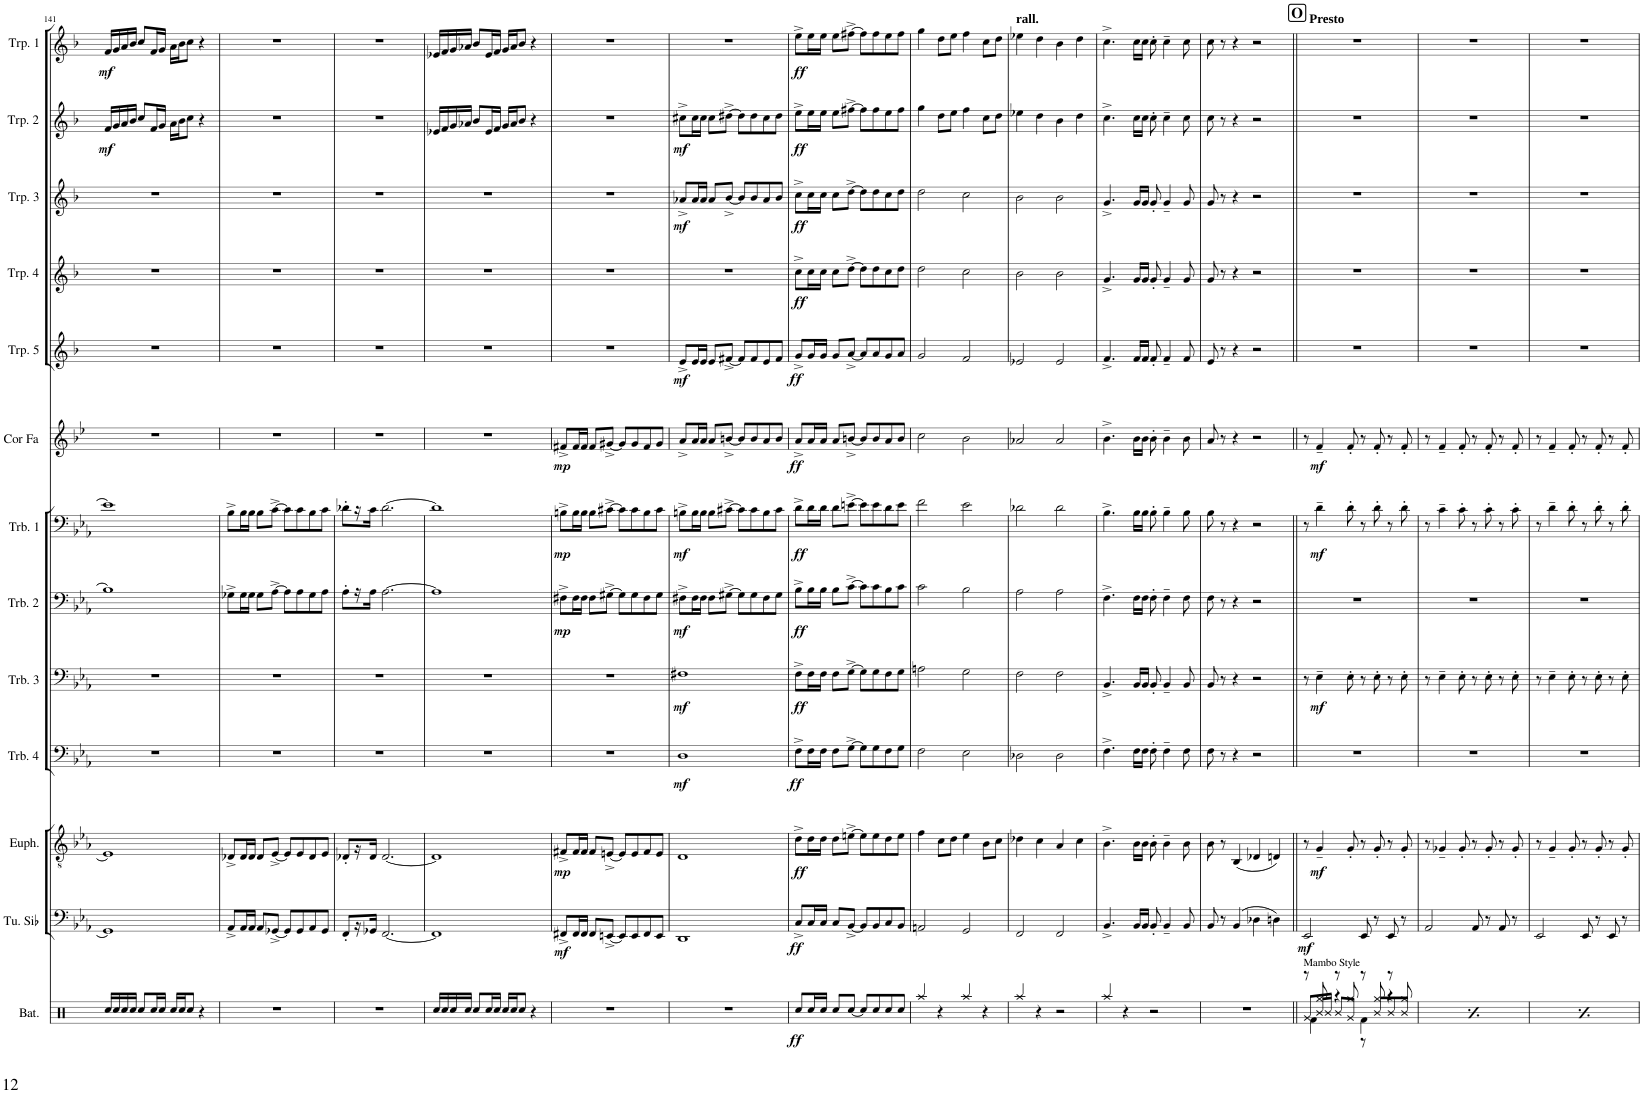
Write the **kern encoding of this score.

**kern	**dynam	**kern	**dynam	**kern	**dynam	**kern	**dynam	**kern	**dynam	**kern	**dynam	**kern	**dynam	**kern	**dynam	**kern	**dynam	**kern	**dynam	**kern	**dynam	**kern	**dynam	**kern	**dynam
*part13	*part13	*part12	*part12	*part11	*part11	*part10	*part10	*part9	*part9	*part8	*part8	*part7	*part7	*part6	*part6	*part5	*part5	*part4	*part4	*part3	*part3	*part2	*part2	*part1	*part1
*staff13	*staff13	*staff12	*staff12	*staff11	*staff11	*staff10	*staff10	*staff9	*staff9	*staff8	*staff8	*staff7	*staff7	*staff6	*staff6	*staff5	*staff5	*staff4	*staff4	*staff3	*staff3	*staff2	*staff2	*staff1	*staff1
*I"Batterie	*	*I"Tuba en Sib	*	*I"Euphonium	*	*I"Trombone 4	*	*I"Trombone 3	*	*I"Trombone 2	*	*I"Trombone 1	*	*I"Cor en Fa	*	*I"Trompette 5	*	*I"Trompette 4	*	*I"Trompette 3	*	*I"Trompette 2	*	*I"Trompette 1	*
*I'Bat.	*	*I'Tu. Sib	*	*I'Euph.	*	*I'Trb. 4	*	*I'Trb. 3	*	*I'Trb. 2	*	*I'Trb. 1	*	*I'Cor Fa	*	*I'Trp. 5	*	*I'Trp. 4	*	*I'Trp. 3	*	*I'Trp. 2	*	*I'Trp. 1	*
!!LO:PB:g=z
*clefX	*	*clefF4	*	*clefGv2	*	*clefF4	*	*clefF4	*	*clefF4	*	*clefF4	*	*clefG2	*	*clefG2	*	*clefG2	*	*clefG2	*	*clefG2	*	*clefG2	*
*	*	*	*	*	*	*	*	*	*	*	*	*	*	*Trd4c7	*	*Trd1c2	*	*Trd1c2	*	*Trd1c2	*	*Trd1c2	*	*Trd1c2	*
*k[]	*	*k[b-e-a-]	*	*k[b-e-a-]	*	*k[b-e-a-]	*	*k[b-e-a-]	*	*k[b-e-a-]	*	*k[b-e-a-]	*	*k[b-e-]	*	*k[b-]	*	*k[b-]	*	*k[b-]	*	*k[b-]	*	*k[b-]	*
*M4/4	*	*M4/4	*	*M4/4	*	*M4/4	*	*M4/4	*	*M4/4	*	*M4/4	*	*M4/4	*	*M4/4	*	*M4/4	*	*M4/4	*	*M4/4	*	*M4/4	*
=141	=141	=141	=141	=141	=141	=141	=141	=141	=141	=141	=141	=141	=141	=141	=141	=141	=141	=141	=141	=141	=141	=141	=141	=141	=141
!	!	!	!	!	!	!	!	!	!	!	!	!	!	!	!	!	!	!	!	!	!	!	!LO:DY:b	!	!LO:DY:b
16Rcc/LL	.	1GG]	.	1E-]	.	1r	.	1r	.	1B-]	.	1e-]	.	1r	.	1r	.	1r	.	1r	.	16f/LL	mf	16f/LL	mf
16Rcc/	.	.	.	.	.	.	.	.	.	.	.	.	.	.	.	.	.	.	.	.	.	16g/	.	16g/	.
16Rcc/	.	.	.	.	.	.	.	.	.	.	.	.	.	.	.	.	.	.	.	.	.	16a/	.	16a/	.
16Rcc/JJ	.	.	.	.	.	.	.	.	.	.	.	.	.	.	.	.	.	.	.	.	.	16b-/JJ	.	16b-/JJ	.
8Rcc/L	.	.	.	.	.	.	.	.	.	.	.	.	.	.	.	.	.	.	.	.	.	8cc/L	.	8cc/L	.
16Rcc/L	.	.	.	.	.	.	.	.	.	.	.	.	.	.	.	.	.	.	.	.	.	16f/L	.	16f/L	.
16Rcc/JJ	.	.	.	.	.	.	.	.	.	.	.	.	.	.	.	.	.	.	.	.	.	16g/JJ	.	16g/JJ	.
16Rcc/LL	.	.	.	.	.	.	.	.	.	.	.	.	.	.	.	.	.	.	.	.	.	16a\LL	.	16a\LL	.
16Rcc/J	.	.	.	.	.	.	.	.	.	.	.	.	.	.	.	.	.	.	.	.	.	16b-\J	.	16b-\J	.
8Rcc/J	.	.	.	.	.	.	.	.	.	.	.	.	.	.	.	.	.	.	.	.	.	8cc\J	.	8cc\J	.
4r	.	.	.	.	.	.	.	.	.	.	.	.	.	.	.	.	.	.	.	.	.	4r	.	4r	.
=142	=142	=142	=142	=142	=142	=142	=142	=142	=142	=142	=142	=142	=142	=142	=142	=142	=142	=142	=142	=142	=142	=142	=142	=142	=142
1r	.	8AA-^/L	.	8D-X^/L	.	1r	.	1r	.	8G-X^\L	.	8B-^\L	.	1r	.	1r	.	1r	.	1r	.	1r	.	1r	.
.	.	16AA-/L	.	16D-/L	.	.	.	.	.	16G-\L	.	16B-\L	.	.	.	.	.	.	.	.	.	.	.	.	.
.	.	16AA-/JJ	.	16D-/JJ	.	.	.	.	.	16G-\JJ	.	16B-\JJ	.	.	.	.	.	.	.	.	.	.	.	.	.
.	.	8AA-/L	.	8D-/L	.	.	.	.	.	8G-\L	.	8B-\L	.	.	.	.	.	.	.	.	.	.	.	.	.
.	.	[8GG-X^/J	.	[8E-^/J	.	.	.	.	.	[8A-^\J	.	[8c^\J	.	.	.	.	.	.	.	.	.	.	.	.	.
.	.	8GG-/L]	.	8E-/L]	.	.	.	.	.	8A-\L]	.	8c\L]	.	.	.	.	.	.	.	.	.	.	.	.	.
.	.	8GG-/	.	8E-/	.	.	.	.	.	8A-\	.	8c\	.	.	.	.	.	.	.	.	.	.	.	.	.
.	.	8AA-/	.	8D-/	.	.	.	.	.	8G-\	.	8B-\	.	.	.	.	.	.	.	.	.	.	.	.	.
.	.	8GG-/J	.	8E-/J	.	.	.	.	.	8A-\J	.	8c\J	.	.	.	.	.	.	.	.	.	.	.	.	.
=143	=143	=143	=143	=143	=143	=143	=143	=143	=143	=143	=143	=143	=143	=143	=143	=143	=143	=143	=143	=143	=143	=143	=143	=143	=143
1r	.	8FF'/L	.	8D-X'/L	.	1r	.	1r	.	8A-'\L	.	8d-X'\L	.	1r	.	1r	.	1r	.	1r	.	1r	.	1r	.
.	.	16r	.	16r	.	.	.	.	.	16r	.	16r	.	.	.	.	.	.	.	.	.	.	.	.	.
.	.	16GG-X/JJ	.	16D-/JJ	.	.	.	.	.	16A-\JJ	.	16c\JJ	.	.	.	.	.	.	.	.	.	.	.	.	.
.	.	[2.FF/	.	[2.D-/	.	.	.	.	.	[2.A-\	.	[2.d-\	.	.	.	.	.	.	.	.	.	.	.	.	.
=144	=144	=144	=144	=144	=144	=144	=144	=144	=144	=144	=144	=144	=144	=144	=144	=144	=144	=144	=144	=144	=144	=144	=144	=144	=144
16Rcc/LL	.	1FF]	.	1D-]	.	1r	.	1r	.	1A-]	.	1d-]	.	1r	.	1r	.	1r	.	1r	.	16e-X/LL	.	16e-X/LL	.
16Rcc/	.	.	.	.	.	.	.	.	.	.	.	.	.	.	.	.	.	.	.	.	.	16f/	.	16f/	.
16Rcc/	.	.	.	.	.	.	.	.	.	.	.	.	.	.	.	.	.	.	.	.	.	16g/	.	16g/	.
16Rcc/JJ	.	.	.	.	.	.	.	.	.	.	.	.	.	.	.	.	.	.	.	.	.	16a-X/JJ	.	16a-X/JJ	.
8Rcc/L	.	.	.	.	.	.	.	.	.	.	.	.	.	.	.	.	.	.	.	.	.	8b-/L	.	8b-/L	.
16Rcc/L	.	.	.	.	.	.	.	.	.	.	.	.	.	.	.	.	.	.	.	.	.	16e-/L	.	16e-/L	.
16Rcc/JJ	.	.	.	.	.	.	.	.	.	.	.	.	.	.	.	.	.	.	.	.	.	16f/JJ	.	16f/JJ	.
16Rcc/LL	.	.	.	.	.	.	.	.	.	.	.	.	.	.	.	.	.	.	.	.	.	16g/LL	.	16g/LL	.
16Rcc/J	.	.	.	.	.	.	.	.	.	.	.	.	.	.	.	.	.	.	.	.	.	16a-/J	.	16a-/J	.
8Rcc/J	.	.	.	.	.	.	.	.	.	.	.	.	.	.	.	.	.	.	.	.	.	8b-/J	.	8b-/J	.
4r	.	.	.	.	.	.	.	.	.	.	.	.	.	.	.	.	.	.	.	.	.	4r	.	4r	.
=145	=145	=145	=145	=145	=145	=145	=145	=145	=145	=145	=145	=145	=145	=145	=145	=145	=145	=145	=145	=145	=145	=145	=145	=145	=145
!	!	!	!LO:DY:b	!	!LO:DY:b	!	!	!	!	!	!LO:DY:b	!	!LO:DY:b	!	!LO:DY:b	!	!	!	!	!	!	!	!	!	!
1r	.	8FF#X^/L	mf	8F#X^/L	mp	1r	.	1r	.	8F#X^\L	mp	8Bn^\L	mp	8f#X^/L	mp	1r	.	1r	.	1r	.	1r	.	1r	.
.	.	16FF#/L	.	16F#/L	.	.	.	.	.	16F#\L	.	16B\L	.	16f#/L	.	.	.	.	.	.	.	.	.	.	.
.	.	16FF#/JJ	.	16F#/JJ	.	.	.	.	.	16F#\JJ	.	16B\JJ	.	16f#/JJ	.	.	.	.	.	.	.	.	.	.	.
.	.	8FF#/L	.	8F#/L	.	.	.	.	.	8F#\L	.	8B\L	.	8f#/L	.	.	.	.	.	.	.	.	.	.	.
.	.	[8EEn^/J	.	[8En^/J	.	.	.	.	.	[8G#X^\J	.	[8c#X^\J	.	[8g#X^/J	.	.	.	.	.	.	.	.	.	.	.
.	.	8EE/L]	.	8E/L]	.	.	.	.	.	8G#\L]	.	8c#\L]	.	8g#/L]	.	.	.	.	.	.	.	.	.	.	.
.	.	8EE/	.	8E/	.	.	.	.	.	8G#\	.	8c#\	.	8g#/	.	.	.	.	.	.	.	.	.	.	.
.	.	8FF#/	.	8F#/	.	.	.	.	.	8F#\	.	8B\	.	8f#/	.	.	.	.	.	.	.	.	.	.	.
.	.	8EE/J	.	8E/J	.	.	.	.	.	8G#\J	.	8c#\J	.	8g#/J	.	.	.	.	.	.	.	.	.	.	.
=146	=146	=146	=146	=146	=146	=146	=146	=146	=146	=146	=146	=146	=146	=146	=146	=146	=146	=146	=146	=146	=146	=146	=146	=146	=146
!	!	!	!	!	!	!	!LO:DY:b	!	!LO:DY:b	!	!LO:DY:b	!	!LO:DY:b	!	!	!	!LO:DY:b	!	!	!	!LO:DY:b	!	!LO:DY:b	!	!
1r	.	1DD	.	1D	.	1D	mf	1F#X	mf	8F#X^\L	mf	8Bn^\L	mf	8a^/L	.	8e^/L	mf	1r	.	8a-X^/L	mf	8cc#X^\L	mf	1r	.
.	.	.	.	.	.	.	.	.	.	16F#\L	.	16B\L	.	16a/L	.	16e/L	.	.	.	16a-/L	.	16cc#\L	.	.	.
.	.	.	.	.	.	.	.	.	.	16F#\JJ	.	16B\JJ	.	16a/JJ	.	16e/JJ	.	.	.	16a-/JJ	.	16cc#\JJ	.	.	.
.	.	.	.	.	.	.	.	.	.	8F#\L	.	8B\L	.	8a/L	.	8e/L	.	.	.	8a-/L	.	8cc#\L	.	.	.
.	.	.	.	.	.	.	.	.	.	[8G#X^\J	.	[8c#X^\J	.	[8bn^/J	.	[8f#X^/J	.	.	.	[8b-^/J	.	[8dd#X^\J	.	.	.
.	.	.	.	.	.	.	.	.	.	8G#\L]	.	8c#\L]	.	8b/L]	.	8f#/L]	.	.	.	8b-/L]	.	8dd#\L]	.	.	.
.	.	.	.	.	.	.	.	.	.	8G#\	.	8c#\	.	8b/	.	8f#/	.	.	.	8b-/	.	8dd#\	.	.	.
.	.	.	.	.	.	.	.	.	.	8F#\	.	8B\	.	8a/	.	8e/	.	.	.	8a-/	.	8cc#\	.	.	.
.	.	.	.	.	.	.	.	.	.	8G#\J	.	8c#\J	.	8b/J	.	8f#/J	.	.	.	8b-/J	.	8dd#\J	.	.	.
=147	=147	=147	=147	=147	=147	=147	=147	=147	=147	=147	=147	=147	=147	=147	=147	=147	=147	=147	=147	=147	=147	=147	=147	=147	=147
!	!LO:DY:b	!	!LO:DY:b	!	!LO:DY:b	!	!LO:DY:b	!	!LO:DY:b	!	!LO:DY:b	!	!LO:DY:b	!	!LO:DY:b	!	!LO:DY:b	!	!LO:DY:b	!	!LO:DY:b	!	!LO:DY:b	!	!LO:DY:b
8Rcc/L	ff	8C^/L	ff	8d^\L	ff	8F^\L	ff	8F^\L	ff	8B-^\L	ff	8d^\L	ff	8a^/L	ff	8g^/L	ff	8cc^\L	ff	8cc^\L	ff	8ee^\L	ff	8ee^\L	ff
16Rcc/L	.	16C/L	.	16d\L	.	16F\L	.	16F\L	.	16B-\L	.	16d\L	.	16a/L	.	16g/L	.	16cc\L	.	16cc\L	.	16ee\L	.	16ee\L	.
16Rcc/JJ	.	16C/JJ	.	16d\JJ	.	16F\JJ	.	16F\JJ	.	16B-\JJ	.	16d\JJ	.	16a/JJ	.	16g/JJ	.	16cc\JJ	.	16cc\JJ	.	16ee\JJ	.	16ee\JJ	.
8Rcc/L	.	8C/L	.	8d\L	.	8F\L	.	8F\L	.	8B-\L	.	8d\L	.	8a/L	.	8g/L	.	8cc\L	.	8cc\L	.	8ee\L	.	8ee\L	.
[8Rcc/J	.	[8BB-^/J	.	[8en^\J	.	[8G^\J	.	[8G^\J	.	[8c^\J	.	[8en^\J	.	[8bn^/J	.	[8a^/J	.	[8dd^\J	.	[8dd^\J	.	[8ff#X^\J	.	[8ff#X^\J	.
8Rcc/L]	.	8BB-/L]	.	8e\L]	.	8G\L]	.	8G\L]	.	8c\L]	.	8e\L]	.	8b/L]	.	8a/L]	.	8dd\L]	.	8dd\L]	.	8ff#\L]	.	8ff#\L]	.
8Rcc/	.	8BB-/	.	8e\	.	8G\	.	8G\	.	8c\	.	8e\	.	8b/	.	8a/	.	8dd\	.	8dd\	.	8ff#\	.	8ff#\	.
8Rcc/	.	8C/	.	8d\	.	8F\	.	8F\	.	8B-\	.	8d\	.	8a/	.	8g/	.	8cc\	.	8cc\	.	8ee\	.	8ee\	.
8Rcc/J	.	8BB-/J	.	8e\J	.	8G\J	.	8G\J	.	8c\J	.	8e\J	.	8b/J	.	8a/J	.	8dd\J	.	8dd\J	.	8ff#\J	.	8ff#\J	.
=148	=148	=148	=148	=148	=148	=148	=148	=148	=148	=148	=148	=148	=148	=148	=148	=148	=148	=148	=148	=148	=148	=148	=148	=148	=148
4Raa/	.	2AAn/	.	4f\	.	2F\	.	2An\	.	2c\	.	2f\	.	2cc\	.	2g/	.	2dd\	.	2dd\	.	4gg\	.	4gg\	.
4r	.	.	.	8c\L	.	.	.	.	.	.	.	.	.	.	.	.	.	.	.	.	.	8dd\L	.	8dd\L	.
.	.	.	.	8d\J	.	.	.	.	.	.	.	.	.	.	.	.	.	.	.	.	.	8ee\J	.	8ee\J	.
4Raa/	.	2GG/	.	4e-\	.	2E-\	.	2G\	.	2B-\	.	2e-\	.	2b-\	.	2f/	.	2cc\	.	2cc\	.	4ff\	.	4ff\	.
4r	.	.	.	8B-\L	.	.	.	.	.	.	.	.	.	.	.	.	.	.	.	.	.	8cc\L	.	8cc\L	.
.	.	.	.	8c\J	.	.	.	.	.	.	.	.	.	.	.	.	.	.	.	.	.	8dd\J	.	8dd\J	.
=149	=149	=149	=149	=149	=149	=149	=149	=149	=149	=149	=149	=149	=149	=149	=149	=149	=149	=149	=149	=149	=149	=149	=149	=149	=149
!	!	!	!	!	!	!	!	!	!	!	!	!	!	!	!	!	!	!	!	!	!	!	!	!LO:TX:a:B:t=rall.	!
4Raa/	.	2FF/	.	4d-X\	.	2D-X\	.	2F\	.	2A-\	.	2d-X\	.	2a-X/	.	2e-X/	.	2b-\	.	2b-\	.	4ee-X\	.	4ee-X\	.
4r	.	.	.	4c\	.	.	.	.	.	.	.	.	.	.	.	.	.	.	.	.	.	4dd\	.	4dd\	.
2r	.	2FF/	.	4A-/	.	2D-\	.	2F\	.	2A-\	.	2d-\	.	2a-/	.	2e-/	.	2b-\	.	2b-\	.	4b-\	.	4b-\	.
.	.	.	.	4c\	.	.	.	.	.	.	.	.	.	.	.	.	.	.	.	.	.	4dd\	.	4dd\	.
=150	=150	=150	=150	=150	=150	=150	=150	=150	=150	=150	=150	=150	=150	=150	=150	=150	=150	=150	=150	=150	=150	=150	=150	=150	=150
4Raa/	.	4.BB-^/	.	4.B-^\	.	4.F^\	.	4.BB-^/	.	4.F^\	.	4.B-^\	.	4.b-^\	.	4.f^/	.	4.g^/	.	4.g^/	.	4.cc^\	.	4.cc^\	.
4r	.	.	.	.	.	.	.	.	.	.	.	.	.	.	.	.	.	.	.	.	.	.	.	.	.
.	.	16BB-/LL	.	16B-\LL	.	16F\LL	.	16BB-/LL	.	16F\LL	.	16B-\LL	.	16b-\LL	.	16f/LL	.	16g/LL	.	16g/LL	.	16cc\LL	.	16cc\LL	.
.	.	16BB-/JJ	.	16B-\JJ	.	16F\JJ	.	16BB-/JJ	.	16F\JJ	.	16B-\JJ	.	16b-\JJ	.	16f/JJ	.	16g/JJ	.	16g/JJ	.	16cc\JJ	.	16cc\JJ	.
2r	.	8BB-'/	.	8B-'\	.	8F'\	.	8BB-'/	.	8F'\	.	8B-'\	.	8b-'\	.	8f'/	.	8g'/	.	8g'/	.	8cc'\	.	8cc'\	.
.	.	4BB-~/	.	4B-~\	.	4F~\	.	4BB-~/	.	4F~\	.	4B-~\	.	4b-~\	.	4f~/	.	4g~/	.	4g~/	.	4cc~\	.	4cc~\	.
.	.	8BB-/	.	8B-\	.	8F\	.	8BB-/	.	8F\	.	8B-\	.	8b-\	.	8f/	.	8g/	.	8g/	.	8cc\	.	8cc\	.
=151	=151	=151	=151	=151	=151	=151	=151	=151	=151	=151	=151	=151	=151	=151	=151	=151	=151	=151	=151	=151	=151	=151	=151	=151	=151
1r	.	8BB-/	.	8B-\	.	8F\	.	8BB-/	.	8F\	.	8B-\	.	8a/	.	8e/	.	8g/	.	8g/	.	8cc\	.	8cc\	.
.	.	8r	.	8r	.	8r	.	8r	.	8r	.	8r	.	8r	.	8r	.	8r	.	8r	.	8r	.	8r	.
.	.	(4BB-/	.	(4BB-/	.	4r	.	4r	.	4r	.	4r	.	4r	.	4r	.	4r	.	4r	.	4r	.	4r	.
.	.	4D-X\	.	4D-X/	.	2r	.	2r	.	2r	.	2r	.	2r	.	2r	.	2r	.	2r	.	2r	.	2r	.
.	.	4Dn\)	.	4Dn/)	.	.	.	.	.	.	.	.	.	.	.	.	.	.	.	.	.	.	.	.	.
=152||	=152||	=152||	=152||	=152||	=152||	=152||	=152||	=152||	=152||	=152||	=152||	=152||	=152||	=152||	=152||	=152||	=152||	=152||	=152||	=152||	=152||	=152||	=152||	=152||	=152||
*^	*	*	*	*	*	*	*	*	*	*	*	*	*	*	*	*	*	*	*	*	*	*	*	*	*
*	*^	*	*	*	*	*	*	*	*	*	*	*	*	*	*	*	*	*	*	*	*	*	*	*	*	*
!!LO:REH:place=s1:a:B:cj:fs=14:t=O
!	!	!	!	!	!	!	!	!	!	!	!	!	!	!	!	!	!	!	!	!	!	!	!	!	!	!LO:TX:a:B:t=Presto	!
!LO:TX:a:t=Mambo Style	!	!	!	!	!	!	!	!	!	!	!	!	!	!	!	!	!	!	!	!	!	!	!	!	!	!	!
!	!	!	!	!	!LO:DY:b	!	!	!	!	!	!	!	!	!	!	!	!	!	!	!	!	!	!	!	!	!	!
8r	4Rf\	8Rg/L	.	2EE-/	mf	8r	.	1r	.	8r	.	1r	.	8r	.	8r	.	1r	.	1r	.	1r	.	1r	.	1r	.
!	!	!	!	!	!	!	!LO:DY:b	!	!	!	!LO:DY:b	!	!	!	!LO:DY:b	!	!LO:DY:b	!	!	!	!	!	!	!	!	!	!
8Rgg/	.	16R/L	.	.	.	4G~/	mf	.	.	4E-~\	mf	.	.	4d~\	mf	4f~/	mf	.	.	.	.	.	.	.	.	.	.
.	.	16R/JJ	.	.	.	.	.	.	.	.	.	.	.	.	.	.	.	.	.	.	.	.	.	.	.	.	.
8r	4r	8R/L	.	.	.	.	.	.	.	.	.	.	.	.	.	.	.	.	.	.	.	.	.	.	.	.	.
8Rgg/	.	8Rg/J	.	.	.	8G'/	.	.	.	8E-'\	.	.	.	8d'\	.	8f'/	.	.	.	.	.	.	.	.	.	.	.
8r	4Rf\	8r	.	8EE-/	.	8r	.	.	.	8r	.	.	.	8r	.	8r	.	.	.	.	.	.	.	.	.	.	.
8Rgg/	.	8R/L	.	8r	.	8G'/	.	.	.	8E-'\	.	.	.	8d'\	.	8f'/	.	.	.	.	.	.	.	.	.	.	.
8r	4r	8R/	.	8EE-/	.	8r	.	.	.	8r	.	.	.	8r	.	8r	.	.	.	.	.	.	.	.	.	.	.
8Rgg/	.	8R/J	.	8r	.	8G'/	.	.	.	8E-'\	.	.	.	8d'\	.	8f'/	.	.	.	.	.	.	.	.	.	.	.
=153	=153	=153	=153	=153	=153	=153	=153	=153	=153	=153	=153	=153	=153	=153	=153	=153	=153	=153	=153	=153	=153	=153	=153	=153	=153	=153	=153
!LO:TX:a:t=Mambo Style	!	!	!	!	!	!	!	!	!	!	!	!	!	!	!	!	!	!	!	!	!	!	!	!	!	!	!
8r	4Rf\	8Rg/L	.	2AA-/	.	8r	.	1r	.	8r	.	1r	.	8r	.	8r	.	1r	.	1r	.	1r	.	1r	.	1r	.
8Rgg/	.	16R/L	.	.	.	4G-X~/	.	.	.	4E-~\	.	.	.	4c~\	.	4f~/	.	.	.	.	.	.	.	.	.	.	.
.	.	16R/JJ	.	.	.	.	.	.	.	.	.	.	.	.	.	.	.	.	.	.	.	.	.	.	.	.	.
8r	4r	8R/L	.	.	.	.	.	.	.	.	.	.	.	.	.	.	.	.	.	.	.	.	.	.	.	.	.
8Rgg/	.	8Rg/J	.	.	.	8G-'/	.	.	.	8E-'\	.	.	.	8c'\	.	8f'/	.	.	.	.	.	.	.	.	.	.	.
8r	4Rf\	8r	.	8AA-/	.	8r	.	.	.	8r	.	.	.	8r	.	8r	.	.	.	.	.	.	.	.	.	.	.
8Rgg/	.	8R/L	.	8r	.	8G-'/	.	.	.	8E-'\	.	.	.	8c'\	.	8f'/	.	.	.	.	.	.	.	.	.	.	.
8r	4r	8R/	.	8AA-/	.	8r	.	.	.	8r	.	.	.	8r	.	8r	.	.	.	.	.	.	.	.	.	.	.
8Rgg/	.	8R/J	.	8r	.	8G-'/	.	.	.	8E-'\	.	.	.	8c'\	.	8f'/	.	.	.	.	.	.	.	.	.	.	.
=154	=154	=154	=154	=154	=154	=154	=154	=154	=154	=154	=154	=154	=154	=154	=154	=154	=154	=154	=154	=154	=154	=154	=154	=154	=154	=154	=154
!LO:TX:a:t=Mambo Style	!	!	!	!	!	!	!	!	!	!	!	!	!	!	!	!	!	!	!	!	!	!	!	!	!	!	!
8r	4Rf\	8Rg/L	.	2EE-/	.	8r	.	1r	.	8r	.	1r	.	8r	.	8r	.	1r	.	1r	.	1r	.	1r	.	1r	.
8Rgg/	.	16R/L	.	.	.	4G~/	.	.	.	4E-~\	.	.	.	4d~\	.	4f~/	.	.	.	.	.	.	.	.	.	.	.
.	.	16R/JJ	.	.	.	.	.	.	.	.	.	.	.	.	.	.	.	.	.	.	.	.	.	.	.	.	.
8r	4r	8R/L	.	.	.	.	.	.	.	.	.	.	.	.	.	.	.	.	.	.	.	.	.	.	.	.	.
8Rgg/	.	8Rg/J	.	.	.	8G'/	.	.	.	8E-'\	.	.	.	8d'\	.	8f'/	.	.	.	.	.	.	.	.	.	.	.
8r	4Rf\	8r	.	8EE-/	.	8r	.	.	.	8r	.	.	.	8r	.	8r	.	.	.	.	.	.	.	.	.	.	.
8Rgg/	.	8R/L	.	8r	.	8G'/	.	.	.	8E-'\	.	.	.	8d'\	.	8f'/	.	.	.	.	.	.	.	.	.	.	.
8r	4r	8R/	.	8EE-/	.	8r	.	.	.	8r	.	.	.	8r	.	8r	.	.	.	.	.	.	.	.	.	.	.
8Rgg/	.	8R/J	.	8r	.	8G'/	.	.	.	8E-'\	.	.	.	8d'\	.	8f'/	.	.	.	.	.	.	.	.	.	.	.
*v	*v	*v	*	*	*	*	*	*	*	*	*	*	*	*	*	*	*	*	*	*	*	*	*	*	*	*	*
=	=	=	=	=	=	=	=	=	=	=	=	=	=	=	=	=	=	=	=	=	=	=	=	=	=
*-	*-	*-	*-	*-	*-	*-	*-	*-	*-	*-	*-	*-	*-	*-	*-	*-	*-	*-	*-	*-	*-	*-	*-	*-	*-
